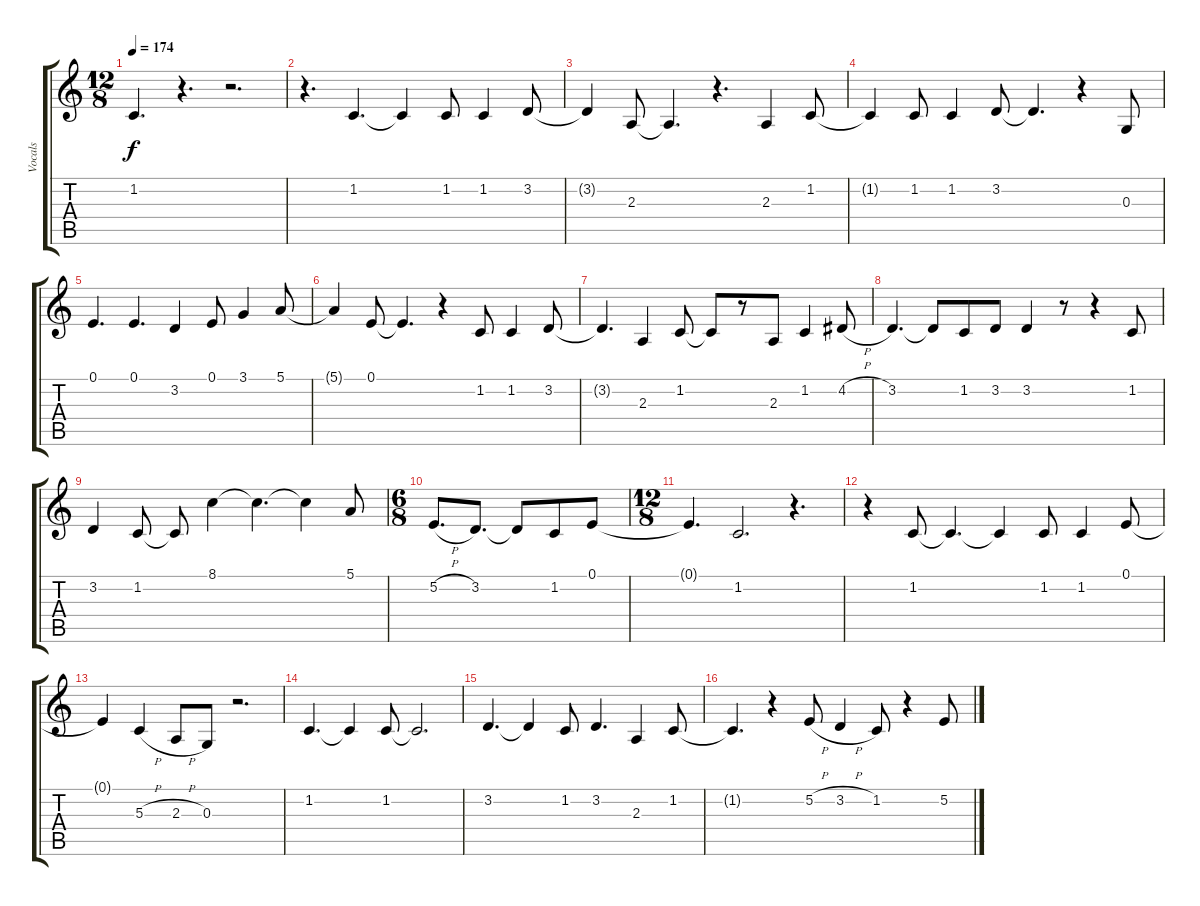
\track ("Vocals" "Vocals") {instrument tenorsax}
\staff {score tabs}
\tuning (E4 B3 G3 D3 A2 E2) {hide}
\ts (12 8)
\tempo 174
\clef g2
\ks c
1.2{t}.4{d dy f} r.4{d} r.2{d} |
r.4{d} 1.2.4{d} 1.2{t}.4 1.2.8 1.2.4 3.2.8 |
3.2{t}.4 2.3.8 2.3{t}.4{d} r.4{d} 2.3.4 1.2.8 |
1.2{t}.4 1.2.8 1.2.4 3.2.8 3.2{t}.4{d} r.4 0.3.8 |
0.1.4{d} 0.1.4{d} 3.2.4 0.1.8 3.1.4 5.1.8 |
5.1{t}.4 0.1.8 0.1{t}.4{d} r.4 1.2.8 1.2.4 3.2.8 |
3.2{t}.4{d} 2.3.4 1.2.8 1.2{t}.8 r.8 2.3.8 1.2.4 4.2{h}.8 |
3.2.4{d} 3.2{t}.8 1.2.8 3.2.8 3.2.4 r.8 r.4 1.2.8 |
3.2.4 1.2.8 1.2{t}.8 8.1.4 8.1{t}.4{d} 8.1{t}.4 5.1.8 |
\ts (6 8)
5.2{h}.8{d} 3.2.8{d} 3.2{t}.8 1.2.8 0.1.8 |
\ts (12 8)
0.1{t}.4{d} 1.2.2{d} r.4{d} |
r.4 1.2.8 1.2{t}.4{d} 1.2{t}.4 1.2.8 1.2.4 0.1.8 |
0.1{t}.4 5.3{h}.4 2.3{h}.8 0.3.8 r.2{d} |
1.2.4{d} 1.2{t}.4 1.2.8 1.2{t}.2{d} |
3.2.4{d} 3.2{t}.4 1.2.8 3.2.4{d} 2.3.4 1.2.8 |
1.2{t}.4{d} r.4 5.2{h}.8 3.2{h}.4 1.2.8 r.4 5.2{h}.8
